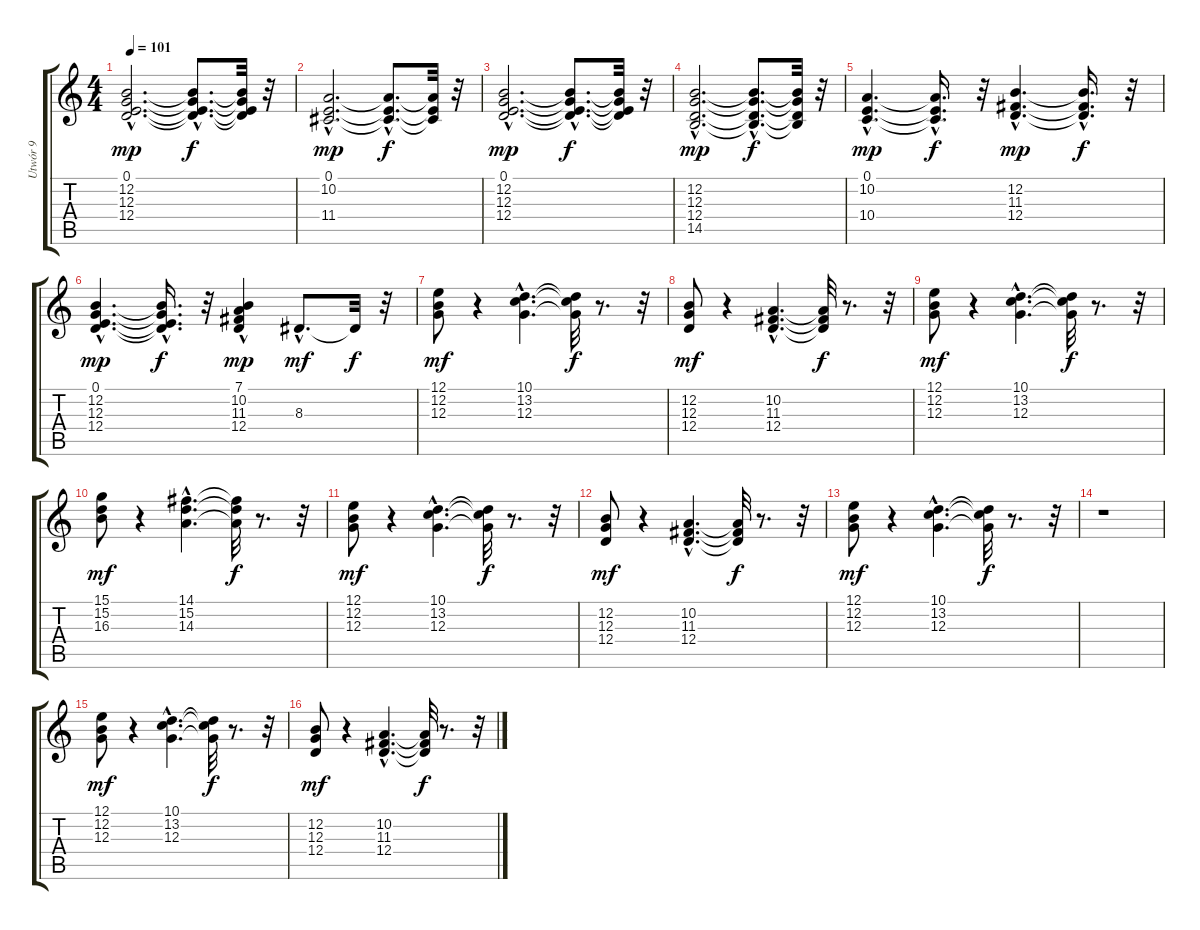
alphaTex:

\track ("Utwór 9" "Utwór 9") {instrument fx8scifi}
\staff {score tabs}
\tuning (E4 B3 G3 D3 A2 E2) {hide}
\ts (4 4)
\tempo 101
\clef g2
\ks c
(0.1{hac} 12.2{hac} 12.3{hac} 12.4{hac}).2{d dy mp} (0.1{hac t} 12.2{hac t} 12.3{hac t} 12.4{hac t}).8{d dy f} (0.1{t} 12.2{t} 12.3{t} 12.4{t}).32 r.32 |
(0.1{hac} 10.2{hac} 11.4{hac}).2{d dy mp} (0.1{hac t} 10.2{hac t} 11.4{hac t}).8{d dy f} (0.1{t} 10.2{t} 11.4{t}).32 r.32 |
(0.1{hac} 12.2{hac} 12.3{hac} 12.4{hac}).2{d dy mp} (0.1{hac t} 12.2{hac t} 12.3{hac t} 12.4{hac t}).8{d dy f} (0.1{t} 12.2{t} 12.3{t} 12.4{t}).32 r.32 |
(12.2{hac} 12.3{hac} 12.4{hac} 14.5{hac}).2{d dy mp} (12.2{hac t} 12.3{hac t} 12.4{hac t} 14.5{hac t}).8{d dy f} (12.2{t} 12.3{t} 12.4{t} 14.5{t}).32 r.32 |
(0.1{hac} 10.2{hac} 10.4{hac}).4{d dy mp} (0.1{hac t} 10.2{hac t} 10.4{hac t}).16{d dy f} r.32 (12.2{hac} 11.3{hac} 12.4{hac}).4{d dy mp} (12.2{hac t} 11.3{hac t} 12.4{hac t}).16{d dy f} r.32 |
(0.1{hac} 12.2{hac} 12.3{hac} 12.4{hac}).4{d dy mp} (0.1{hac t} 12.2{hac t} 12.3{hac t} 12.4{hac t}).16{d dy f} r.32 (7.1{hac} 10.2{hac} 11.3{hac} 12.4).4{dy mp} 8.3{hac}.8{d dy mf} 8.3{t}.32{dy f} r.32 |
(12.1 12.2 12.3).8{dy mf} r.4 (10.1{hac} 13.2{hac} 12.3{hac}).4{d} (10.1{t} 13.2{t} 12.3{t}).32{dy f} r.8{d} r.32 |
(12.2 12.3 12.4).8{dy mf} r.4 (10.2{hac} 11.3{hac} 12.4{hac}).4{d} (10.2{t} 11.3{t} 12.4{t}).32{dy f} r.8{d} r.32 |
(12.1 12.2 12.3).8{dy mf} r.4 (10.1{hac} 13.2{hac} 12.3{hac}).4{d} (10.1{t} 13.2{t} 12.3{t}).32{dy f} r.8{d} r.32 |
(15.1 15.2 16.3).8{dy mf} r.4 (14.1{hac} 15.2{hac} 14.3{hac}).4{d} (14.1{t} 15.2{t} 14.3{t}).32{dy f} r.8{d} r.32 |
(12.1 12.2 12.3).8{dy mf} r.4 (10.1{hac} 13.2{hac} 12.3{hac}).4{d} (10.1{t} 13.2{t} 12.3{t}).32{dy f} r.8{d} r.32 |
(12.2 12.3 12.4).8{dy mf} r.4 (10.2{hac} 11.3{hac} 12.4{hac}).4{d} (10.2{t} 11.3{t} 12.4{t}).32{dy f} r.8{d} r.32 |
(12.1 12.2 12.3).8{dy mf} r.4 (10.1{hac} 13.2{hac} 12.3{hac}).4{d} (10.1{t} 13.2{t} 12.3{t}).32{dy f} r.8{d} r.32 |
r.1 |
(12.1 12.2 12.3).8{dy mf} r.4 (10.1{hac} 13.2{hac} 12.3{hac}).4{d} (10.1{t} 13.2{t} 12.3{t}).32{dy f} r.8{d} r.32 |
(12.2 12.3 12.4).8{dy mf} r.4 (10.2{hac} 11.3{hac} 12.4{hac}).4{d} (10.2{t} 11.3{t} 12.4{t}).32{dy f} r.8{d} r.32
